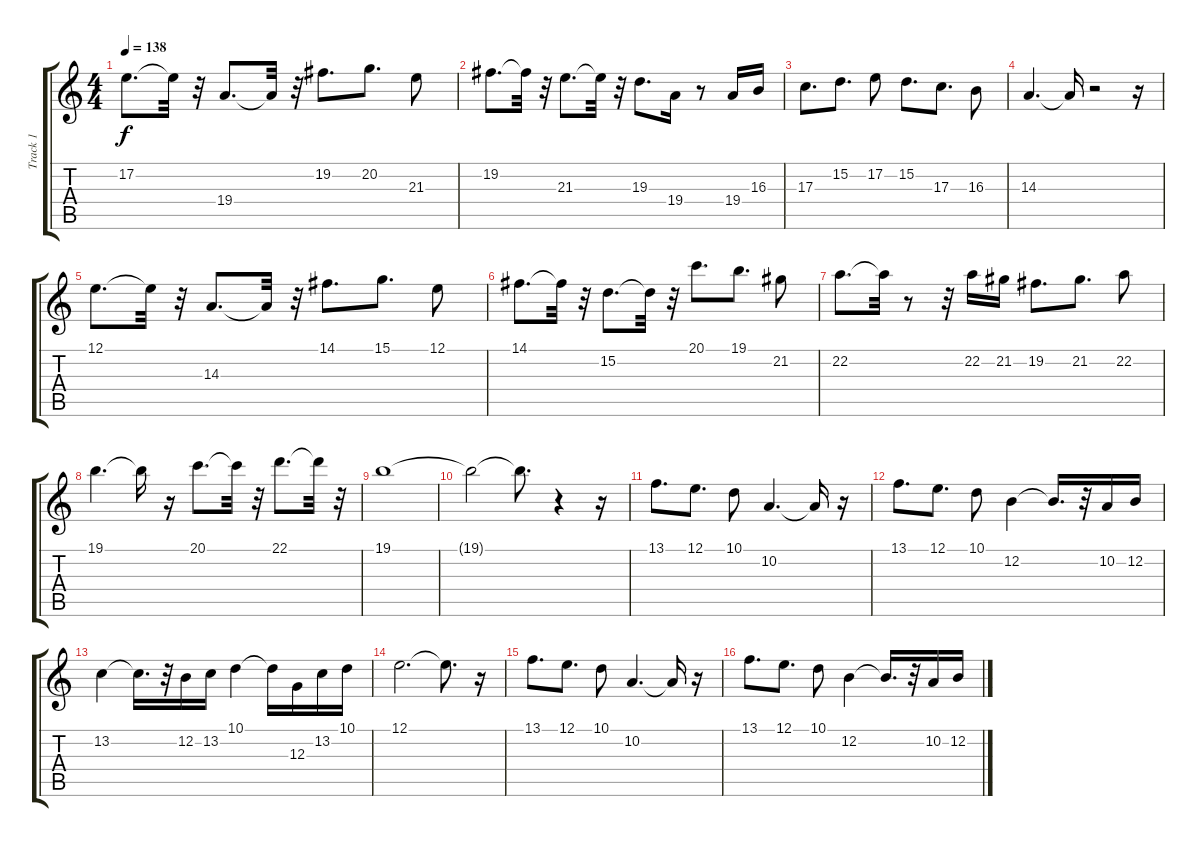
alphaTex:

\track ("Track 1" "Track 1") {instrument stringensemble1}
\staff {score tabs}
\tuning (E4 B3 G3 D3 A2 E2) {hide}
\ts (4 4)
\tempo 138
\clef g2
\ks c
17.2.8{d dy f} 17.2{t}.32 r.32 19.4.8{d} 19.4{t}.32 r.32 19.2.8{d} 20.2.8{d} 21.3.8 |
19.2.8{d} 19.2{t}.32 r.32 21.3.8{d} 21.3{t}.32 r.32 19.3.8{d} 19.4.16 r.8 19.4.16 16.3.16 |
17.3.8{d} 15.2.8{d} 17.2.8 15.2.8{d} 17.3.8{d} 16.3.8 |
14.3.4{d} 14.3{t}.16 r.2 r.16 |
12.1.8{d} 12.1{t}.32 r.32 14.3.8{d} 14.3{t}.32 r.32 14.1.8{d} 15.1.8{d} 12.1.8 |
14.1.8{d} 14.1{t}.32 r.32 15.2.8{d} 15.2{t}.32 r.32 20.1.8{d} 19.1.8{d} 21.2.8 |
22.2.8{d} 22.2{t}.32 r.8 r.32 22.2.16 21.2.16 19.2.8{d} 21.2.8{d} 22.2.8 |
19.1.4{d} 19.1{t}.16 r.16 20.1.8{d} 20.1{t}.32 r.32 22.1.8{d} 22.1{t}.32 r.32 |
19.1.1 |
19.1{t}.2 19.1{t}.8{d} r.4 r.16 |
13.1.8{d} 12.1.8{d} 10.1.8 10.2.4{d} 10.2{t}.16 r.16 |
13.1.8{d} 12.1.8{d} 10.1.8 12.2.4 12.2{t}.16{d} r.32 10.2.16 12.2.16 |
13.2.4 13.2{t}.16{d} r.32 12.2.16 13.2.16 10.1.4 10.1{t}.16 12.3.16 13.2.16 10.1.16 |
12.1.2{d} 12.1{t}.8{d} r.16 |
13.1.8{d} 12.1.8{d} 10.1.8 10.2.4{d} 10.2{t}.16 r.16 |
13.1.8{d} 12.1.8{d} 10.1.8 12.2.4 12.2{t}.16{d} r.32 10.2.16 12.2.16
